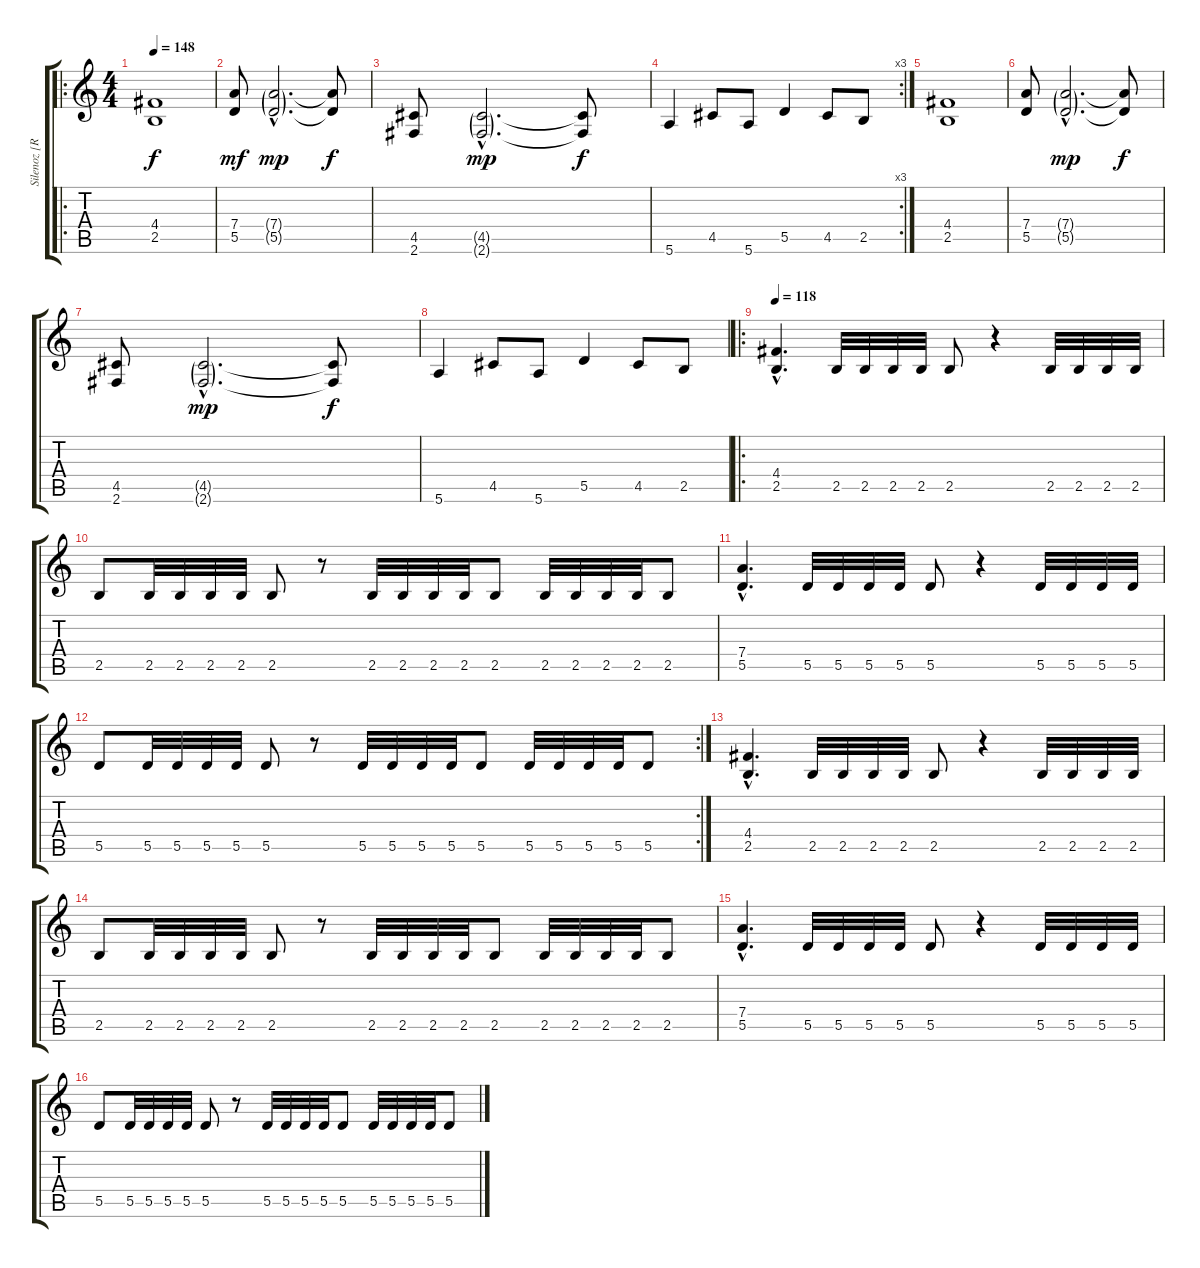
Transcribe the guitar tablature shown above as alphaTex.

\track ("Silenoz [Rhythm Guitar]" "Silenoz [R") {instrument distortionguitar}
\staff {score tabs}
\tuning (E4 B3 G3 D3 A2 E2) {hide}
\ro
\ts (4 4)
\tempo 148
\clef g2
\ks c
(4.4 2.5).1{dy f} |
(7.4 5.5).8{dy mf} (7.4{g hac} 5.5{g hac}).2{d dy mp} (7.4{t} 5.5{t}).8{dy f} |
(4.5 2.6).8 (4.5{g hac} 2.6{g hac}).2{d dy mp} (4.5{t} 2.6{t}).8{dy f} |
\rc 3
5.6.4 4.5.8 5.6.8 5.5.4 4.5.8 2.5.8 |
(4.4 2.5).1 |
(7.4 5.5).8 (7.4{g hac} 5.5{g hac}).2{d dy mp} (7.4{t} 5.5{t}).8{dy f} |
(4.5 2.6).8 (4.5{g hac} 2.6{g hac}).2{d dy mp} (4.5{t} 2.6{t}).8{dy f} |
5.6.4 4.5.8 5.6.8 5.5.4 4.5.8 2.5.8 |
\ro
\tempo 118
(4.4{hac} 2.5{hac}).4{d} 2.5.32 2.5.32 2.5.32 2.5.32 2.5.8 r.4 2.5.32 2.5.32 2.5.32 2.5.32 |
2.5.8 2.5.32 2.5.32 2.5.32 2.5.32 2.5.8 r.8 2.5.32 2.5.32 2.5.32 2.5.32 2.5.8 2.5.32 2.5.32 2.5.32 2.5.32 2.5.8 |
(7.4{hac} 5.5{hac}).4{d} 5.5.32 5.5.32 5.5.32 5.5.32 5.5.8 r.4 5.5.32 5.5.32 5.5.32 5.5.32 |
\rc 2
5.5.8 5.5.32 5.5.32 5.5.32 5.5.32 5.5.8 r.8 5.5.32 5.5.32 5.5.32 5.5.32 5.5.8 5.5.32 5.5.32 5.5.32 5.5.32 5.5.8 |
(4.4{hac} 2.5{hac}).4{d} 2.5.32 2.5.32 2.5.32 2.5.32 2.5.8 r.4 2.5.32 2.5.32 2.5.32 2.5.32 |
2.5.8 2.5.32 2.5.32 2.5.32 2.5.32 2.5.8 r.8 2.5.32 2.5.32 2.5.32 2.5.32 2.5.8 2.5.32 2.5.32 2.5.32 2.5.32 2.5.8 |
(7.4{hac} 5.5{hac}).4{d} 5.5.32 5.5.32 5.5.32 5.5.32 5.5.8 r.4 5.5.32 5.5.32 5.5.32 5.5.32 |
5.5.8 5.5.32 5.5.32 5.5.32 5.5.32 5.5.8 r.8 5.5.32 5.5.32 5.5.32 5.5.32 5.5.8 5.5.32 5.5.32 5.5.32 5.5.32 5.5.8
